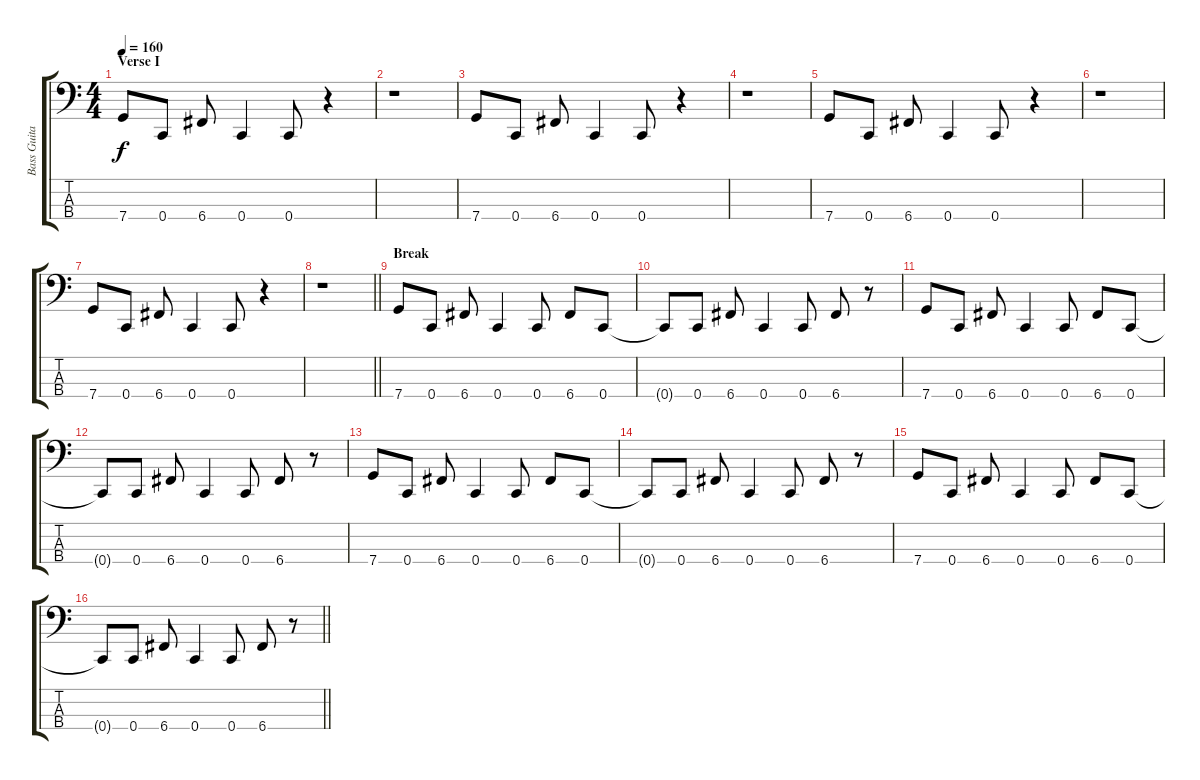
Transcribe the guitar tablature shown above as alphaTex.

\track ("Bass Guitar" "Bass Guita") {instrument electricbassfinger}
\staff {score tabs}
\tuning (Eb2 Bb1 F1 C1) {hide}
\ts (4 4)
\section ("" "Verse I")
\tempo 160
\clef f4
\ks c
7.4.8{dy f} 0.4.8 6.4.8 0.4.4 0.4.8 r.4 |
r.1 |
7.4.8 0.4.8 6.4.8 0.4.4 0.4.8 r.4 |
r.1 |
7.4.8 0.4.8 6.4.8 0.4.4 0.4.8 r.4 |
r.1 |
7.4.8 0.4.8 6.4.8 0.4.4 0.4.8 r.4 |
\barLineRight lightlight
r.1 |
\section ("" "Break")
7.4.8 0.4.8 6.4.8 0.4.4 0.4.8 6.4.8 0.4.8 |
0.4{t}.8 0.4.8 6.4.8 0.4.4 0.4.8 6.4.8 r.8 |
7.4.8 0.4.8 6.4.8 0.4.4 0.4.8 6.4.8 0.4.8 |
0.4{t}.8 0.4.8 6.4.8 0.4.4 0.4.8 6.4.8 r.8 |
7.4.8 0.4.8 6.4.8 0.4.4 0.4.8 6.4.8 0.4.8 |
0.4{t}.8 0.4.8 6.4.8 0.4.4 0.4.8 6.4.8 r.8 |
7.4.8 0.4.8 6.4.8 0.4.4 0.4.8 6.4.8 0.4.8 |
\barLineRight lightlight
0.4{t}.8 0.4.8 6.4.8 0.4.4 0.4.8 6.4.8 r.8
